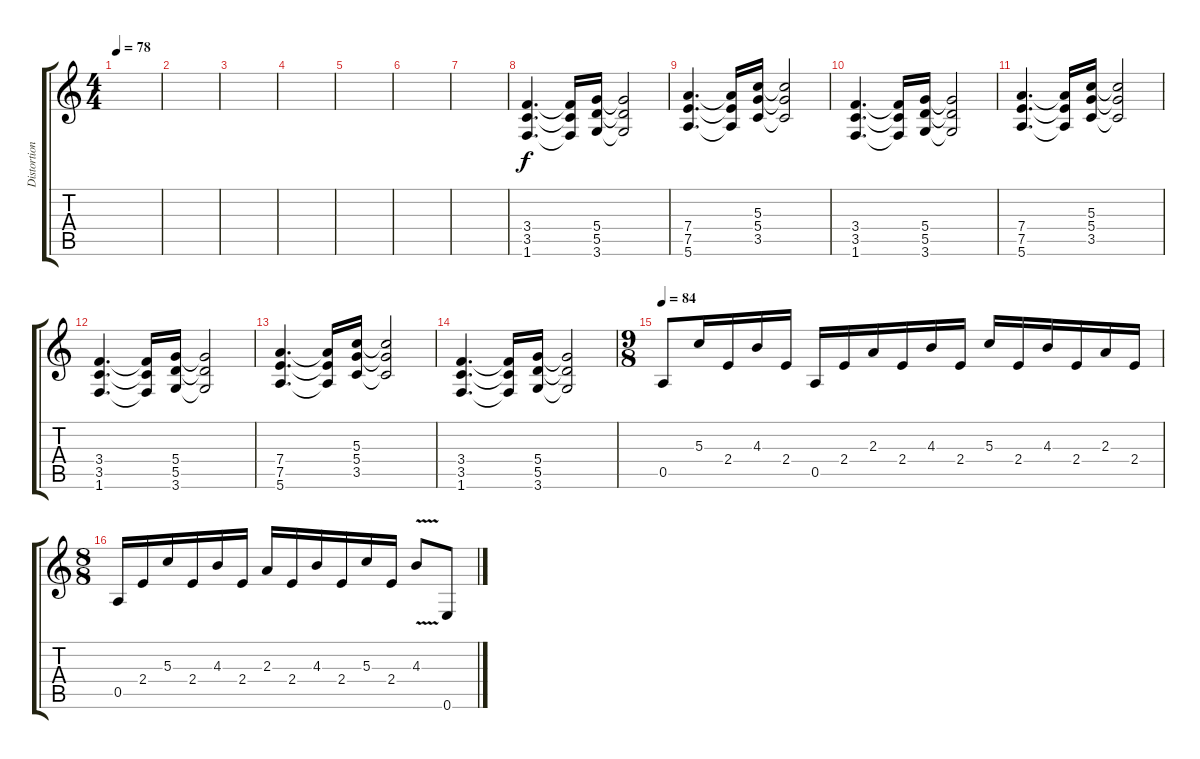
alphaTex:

\track ("Distortion" "Distortion") {instrument distortionguitar}
\staff {score tabs}
\tuning (E4 B3 G3 D3 A2 E2) {hide}
\ts (4 4)
\tempo 78
\clef g2
\ks c
|
|
|
|
|
|
|
(3.4 3.5 1.6).4{d volume 13} (3.4{t} 3.5{t} 1.6{t}).16 (5.4 5.5 3.6).16 (5.4{t} 5.5{t} 3.6{t}).2 |
(7.4 7.5 5.6).4{d} (7.4{t} 7.5{t} 5.6{t}).16 (5.3 5.4 3.5).16 (5.3{t} 5.4{t} 3.5{t}).2 |
(3.4 3.5 1.6).4{d} (3.4{t} 3.5{t} 1.6{t}).16 (5.4 5.5 3.6).16 (5.4{t} 5.5{t} 3.6{t}).2 |
(7.4 7.5 5.6).4{d} (7.4{t} 7.5{t} 5.6{t}).16 (5.3 5.4 3.5).16 (5.3{t} 5.4{t} 3.5{t}).2 |
(3.4 3.5 1.6).4{d} (3.4{t} 3.5{t} 1.6{t}).16 (5.4 5.5 3.6).16 (5.4{t} 5.5{t} 3.6{t}).2 |
(7.4 7.5 5.6).4{d} (7.4{t} 7.5{t} 5.6{t}).16 (5.3 5.4 3.5).16 (5.3{t} 5.4{t} 3.5{t}).2 |
(3.4 3.5 1.6).4{d volume 13} (3.4{t} 3.5{t} 1.6{t}).16 (5.4 5.5 3.6).16 (5.4{t} 5.5{t} 3.6{t}).2 |
\ts (9 8)
\tempo 84
0.5.8{balance 8} 5.3.16 2.4.16 4.3.16 2.4.16 0.5.16 2.4.16 2.3.16 2.4.16 4.3.16 2.4.16 5.3.16 2.4.16 4.3.16 2.4.16 2.3.16 2.4.16 |
\ts (8 8)
0.5.16 2.4.16 5.3.16 2.4.16 4.3.16 2.4.16 2.3.16 2.4.16 4.3.16 2.4.16 5.3.16 2.4.16 4.3{v}.8 0.6.8
